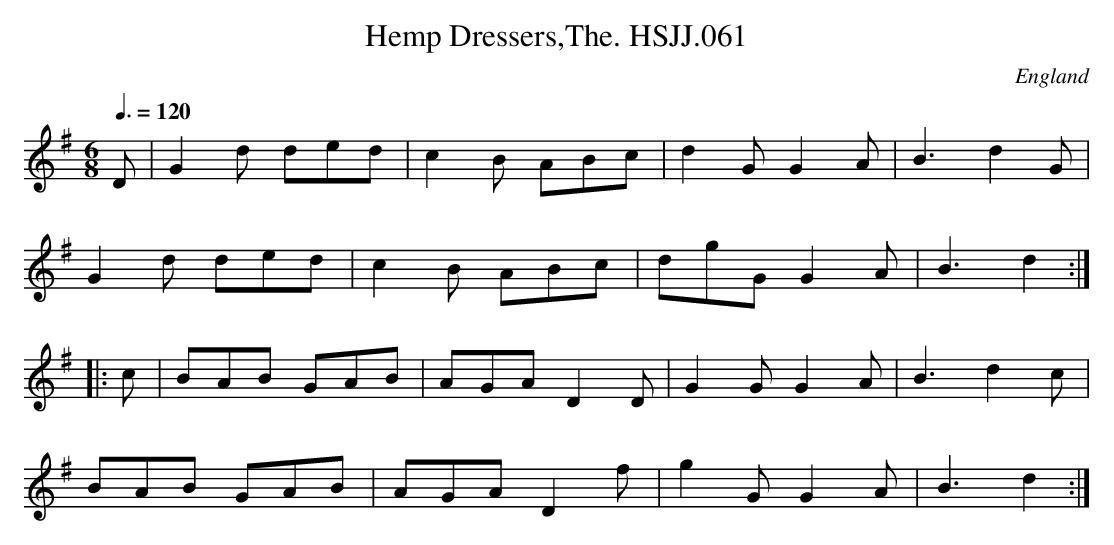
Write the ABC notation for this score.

X:1
T:Hemp Dressers,The. HSJJ.061
L:1/8
M:6/8
O:England
Q:3/8=120
K:G
D|G2d ded|c2B ABc|d2GG2A|B3d2G|!
G2d ded|c2B ABc|dgGG2A|B3d2:|!
|:c|BAB GAB|AGAD2D|G2GG2A|B3d2c|!
BAB GAB|AGAD2f|g2GG2A|B3d2:|
